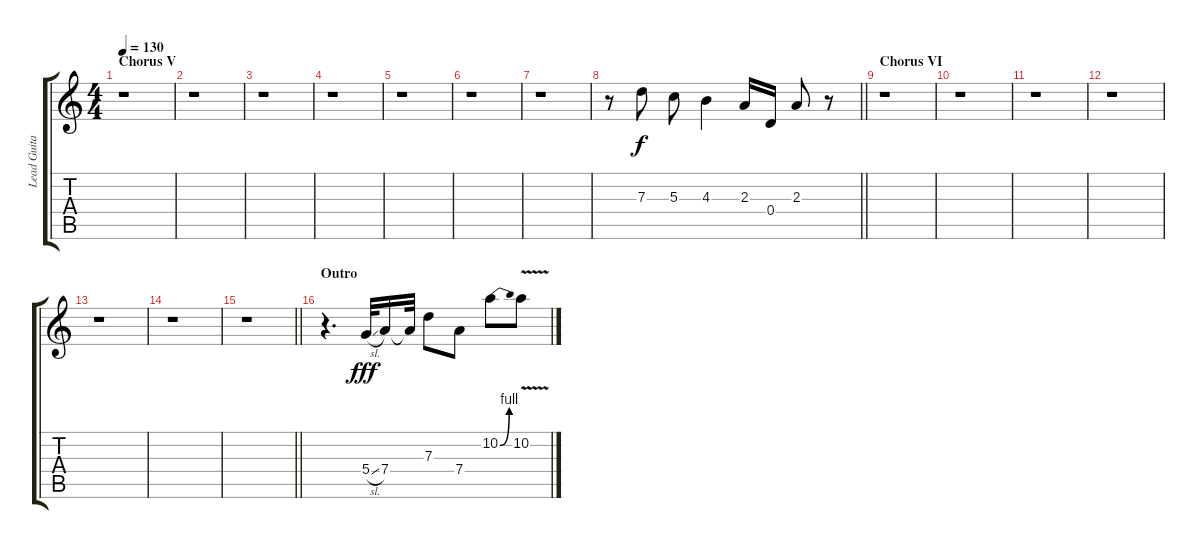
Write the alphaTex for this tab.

\track ("Lead Guitar 1" "Lead Guita") {instrument overdrivenguitar}
\staff {score tabs}
\tuning (E4 B3 G3 D3 A2 E2) {hide}
\ts (4 4)
\section ("" "Chorus V")
\tempo 130
\clef g2
\ks c
r.1{dy f} |
r.1 |
r.1 |
r.1 |
r.1 |
r.1 |
r.1 |
\barLineRight lightlight
r.8 7.3.8 5.3.8 4.3.4 2.3.16 0.4.16 2.3.8 r.8 |
\section ("" "Chorus VI")
r.1 |
r.1 |
r.1 |
r.1 |
r.1 |
r.1 |
\barLineRight lightlight
r.1 |
\section ("" "Outro")
r.4{d} 5.4{sl}.32{dy fff} 7.4.16 7.4{t}.32 7.3.8 7.4.8 10.2{be (bend 0 0 60 4)}.8 10.2{v}.8
